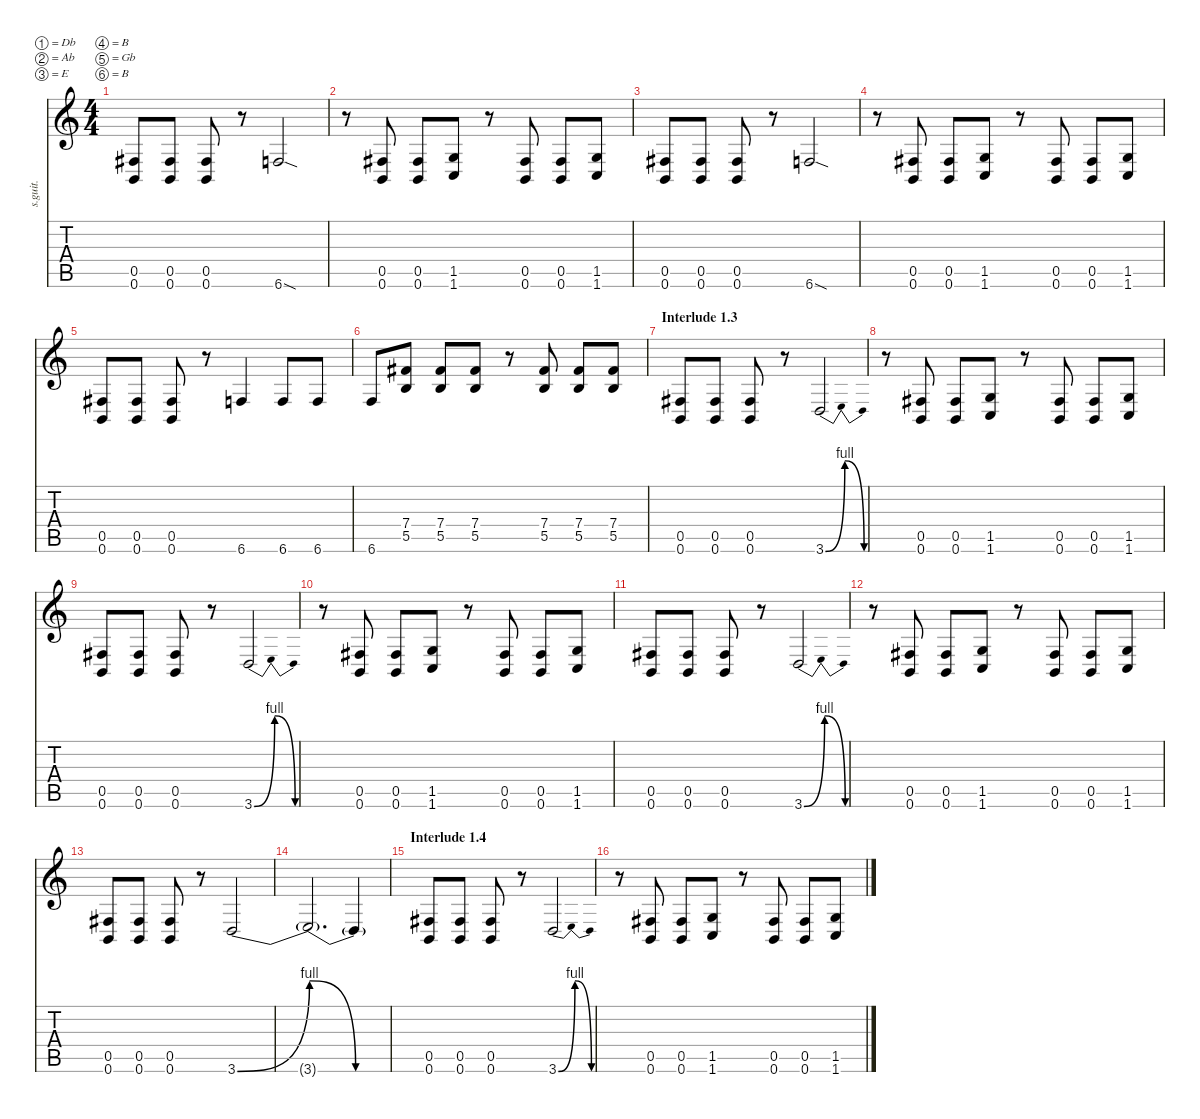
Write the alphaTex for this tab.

\defaultSystemsLayout 4
\hideDynamics
\bracketExtendMode nobrackets
\track ("Josh Brainard" "s.guit.") {instrument distortionguitar}
\staff {score tabs}
\tuning (Db4 Ab3 E3 B2 Gb2 B1)
\ts (4 4)
\tempo (200 hide)
\clef g2
\ks c
(0.5{acc #} 0.6).8{lyrics (0 "") lyrics (1 "") lyrics (2 "") lyrics (3 "") lyrics (4 "") dy f} (0.5{acc #} 0.6).8{lyrics (0 "") lyrics (1 "") lyrics (2 "") lyrics (3 "") lyrics (4 "")} (0.5{acc #} 0.6).8{lyrics (0 "") lyrics (1 "") lyrics (2 "") lyrics (3 "") lyrics (4 "")} r.8 6.6{sod}.2{lyrics (0 "") lyrics (1 "") lyrics (2 "") lyrics (3 "") lyrics (4 "")} |
r.8 (0.5{acc #} 0.6).8{lyrics (0 "") lyrics (1 "") lyrics (2 "") lyrics (3 "") lyrics (4 "")} (0.5{acc #} 0.6).8{lyrics (0 "") lyrics (1 "") lyrics (2 "") lyrics (3 "") lyrics (4 "")} (1.5 1.6).8{lyrics (0 "") lyrics (1 "") lyrics (2 "") lyrics (3 "") lyrics (4 "")} r.8 (0.5{acc #} 0.6).8{lyrics (0 "") lyrics (1 "") lyrics (2 "") lyrics (3 "") lyrics (4 "")} (0.5{acc #} 0.6).8{lyrics (0 "") lyrics (1 "") lyrics (2 "") lyrics (3 "") lyrics (4 "")} (1.5 1.6).8{lyrics (0 "") lyrics (1 "") lyrics (2 "") lyrics (3 "") lyrics (4 "")} |
(0.5{acc #} 0.6).8{lyrics (0 "") lyrics (1 "") lyrics (2 "") lyrics (3 "") lyrics (4 "")} (0.5{acc #} 0.6).8{lyrics (0 "") lyrics (1 "") lyrics (2 "") lyrics (3 "") lyrics (4 "")} (0.5{acc #} 0.6).8{lyrics (0 "") lyrics (1 "") lyrics (2 "") lyrics (3 "") lyrics (4 "")} r.8 6.6{sod}.2{lyrics (0 "") lyrics (1 "") lyrics (2 "") lyrics (3 "") lyrics (4 "")} |
r.8 (0.5{acc #} 0.6).8{lyrics (0 "") lyrics (1 "") lyrics (2 "") lyrics (3 "") lyrics (4 "")} (0.5{acc #} 0.6).8{lyrics (0 "") lyrics (1 "") lyrics (2 "") lyrics (3 "") lyrics (4 "")} (1.5 1.6).8{lyrics (0 "") lyrics (1 "") lyrics (2 "") lyrics (3 "") lyrics (4 "")} r.8 (0.5{acc #} 0.6).8{lyrics (0 "") lyrics (1 "") lyrics (2 "") lyrics (3 "") lyrics (4 "")} (0.5{acc #} 0.6).8{lyrics (0 "") lyrics (1 "") lyrics (2 "") lyrics (3 "") lyrics (4 "")} (1.5 1.6).8{lyrics (0 "") lyrics (1 "") lyrics (2 "") lyrics (3 "") lyrics (4 "")} |
(0.5{acc #} 0.6).8{lyrics (0 "") lyrics (1 "") lyrics (2 "") lyrics (3 "") lyrics (4 "")} (0.5{acc #} 0.6).8{lyrics (0 "") lyrics (1 "") lyrics (2 "") lyrics (3 "") lyrics (4 "")} (0.5{acc #} 0.6).8{lyrics (0 "") lyrics (1 "") lyrics (2 "") lyrics (3 "") lyrics (4 "")} r.8 6.6.4{lyrics (0 "") lyrics (1 "") lyrics (2 "") lyrics (3 "") lyrics (4 "")} 6.6.8{lyrics (0 "") lyrics (1 "") lyrics (2 "") lyrics (3 "") lyrics (4 "")} 6.6.8{lyrics (0 "") lyrics (1 "") lyrics (2 "") lyrics (3 "") lyrics (4 "")} |
6.6.8{lyrics (0 "") lyrics (1 "") lyrics (2 "") lyrics (3 "") lyrics (4 "")} (7.4{acc #} 5.5).8{lyrics (0 "") lyrics (1 "") lyrics (2 "") lyrics (3 "") lyrics (4 "")} (7.4{acc #} 5.5).8{lyrics (0 "") lyrics (1 "") lyrics (2 "") lyrics (3 "") lyrics (4 "")} (7.4{acc #} 5.5).8{lyrics (0 "") lyrics (1 "") lyrics (2 "") lyrics (3 "") lyrics (4 "")} r.8 (7.4{acc #} 5.5).8{lyrics (0 "") lyrics (1 "") lyrics (2 "") lyrics (3 "") lyrics (4 "")} (7.4{acc #} 5.5).8{lyrics (0 "") lyrics (1 "") lyrics (2 "") lyrics (3 "") lyrics (4 "")} (7.4{acc #} 5.5).8{lyrics (0 "") lyrics (1 "") lyrics (2 "") lyrics (3 "") lyrics (4 "")} |
\section ("" "Interlude 1.3")
(0.5{acc #} 0.6).8{lyrics (0 "") lyrics (1 "") lyrics (2 "") lyrics (3 "") lyrics (4 "")} (0.5{acc #} 0.6).8{lyrics (0 "") lyrics (1 "") lyrics (2 "") lyrics (3 "") lyrics (4 "")} (0.5{acc #} 0.6).8{lyrics (0 "") lyrics (1 "") lyrics (2 "") lyrics (3 "") lyrics (4 "")} r.8 3.6{be (bendrelease 0 0 30 4 30 4 60 0)}.2{lyrics (0 "") lyrics (1 "") lyrics (2 "") lyrics (3 "") lyrics (4 "")} |
r.8 (0.5{acc #} 0.6).8{lyrics (0 "") lyrics (1 "") lyrics (2 "") lyrics (3 "") lyrics (4 "")} (0.5{acc #} 0.6).8{lyrics (0 "") lyrics (1 "") lyrics (2 "") lyrics (3 "") lyrics (4 "")} (1.5 1.6).8{lyrics (0 "") lyrics (1 "") lyrics (2 "") lyrics (3 "") lyrics (4 "")} r.8 (0.5{acc #} 0.6).8{lyrics (0 "") lyrics (1 "") lyrics (2 "") lyrics (3 "") lyrics (4 "")} (0.5{acc #} 0.6).8{lyrics (0 "") lyrics (1 "") lyrics (2 "") lyrics (3 "") lyrics (4 "")} (1.5 1.6).8{lyrics (0 "") lyrics (1 "") lyrics (2 "") lyrics (3 "") lyrics (4 "")} |
(0.5{acc #} 0.6).8{lyrics (0 "") lyrics (1 "") lyrics (2 "") lyrics (3 "") lyrics (4 "")} (0.5{acc #} 0.6).8{lyrics (0 "") lyrics (1 "") lyrics (2 "") lyrics (3 "") lyrics (4 "")} (0.5{acc #} 0.6).8{lyrics (0 "") lyrics (1 "") lyrics (2 "") lyrics (3 "") lyrics (4 "")} r.8 3.6{be (bendrelease 0 0 30 4 30 4 60 0)}.2{lyrics (0 "") lyrics (1 "") lyrics (2 "") lyrics (3 "") lyrics (4 "")} |
r.8 (0.5{acc #} 0.6).8{lyrics (0 "") lyrics (1 "") lyrics (2 "") lyrics (3 "") lyrics (4 "")} (0.5{acc #} 0.6).8{lyrics (0 "") lyrics (1 "") lyrics (2 "") lyrics (3 "") lyrics (4 "")} (1.5 1.6).8{lyrics (0 "") lyrics (1 "") lyrics (2 "") lyrics (3 "") lyrics (4 "")} r.8 (0.5{acc #} 0.6).8{lyrics (0 "") lyrics (1 "") lyrics (2 "") lyrics (3 "") lyrics (4 "")} (0.5{acc #} 0.6).8{lyrics (0 "") lyrics (1 "") lyrics (2 "") lyrics (3 "") lyrics (4 "")} (1.5 1.6).8{lyrics (0 "") lyrics (1 "") lyrics (2 "") lyrics (3 "") lyrics (4 "")} |
(0.5{acc #} 0.6).8{lyrics (0 "") lyrics (1 "") lyrics (2 "") lyrics (3 "") lyrics (4 "")} (0.5{acc #} 0.6).8{lyrics (0 "") lyrics (1 "") lyrics (2 "") lyrics (3 "") lyrics (4 "")} (0.5{acc #} 0.6).8{lyrics (0 "") lyrics (1 "") lyrics (2 "") lyrics (3 "") lyrics (4 "")} r.8 3.6{be (bendrelease 0 0 30 4 30 4 60 0)}.2{lyrics (0 "") lyrics (1 "") lyrics (2 "") lyrics (3 "") lyrics (4 "")} |
r.8 (0.5{acc #} 0.6).8{lyrics (0 "") lyrics (1 "") lyrics (2 "") lyrics (3 "") lyrics (4 "")} (0.5{acc #} 0.6).8{lyrics (0 "") lyrics (1 "") lyrics (2 "") lyrics (3 "") lyrics (4 "")} (1.5 1.6).8{lyrics (0 "") lyrics (1 "") lyrics (2 "") lyrics (3 "") lyrics (4 "")} r.8 (0.5{acc #} 0.6).8{lyrics (0 "") lyrics (1 "") lyrics (2 "") lyrics (3 "") lyrics (4 "")} (0.5{acc #} 0.6).8{lyrics (0 "") lyrics (1 "") lyrics (2 "") lyrics (3 "") lyrics (4 "")} (1.5 1.6).8{lyrics (0 "") lyrics (1 "") lyrics (2 "") lyrics (3 "") lyrics (4 "")} |
(0.5{acc #} 0.6).8{lyrics (0 "") lyrics (1 "") lyrics (2 "") lyrics (3 "") lyrics (4 "")} (0.5{acc #} 0.6).8{lyrics (0 "") lyrics (1 "") lyrics (2 "") lyrics (3 "") lyrics (4 "")} (0.5{acc #} 0.6).8{lyrics (0 "") lyrics (1 "") lyrics (2 "") lyrics (3 "") lyrics (4 "")} r.8 3.6{be (bend 0 0 15 4)}.2{lyrics (0 "") lyrics (1 "") lyrics (2 "") lyrics (3 "") lyrics (4 "")} |
3.6{be (release 0 4 30 0) t}.2{d lyrics (0 "") lyrics (1 "") lyrics (2 "") lyrics (3 "") lyrics (4 "")} 3.6{be (hold 0 0 60 0) t}.4{lyrics (0 "") lyrics (1 "") lyrics (2 "") lyrics (3 "") lyrics (4 "")} |
\section ("" "Interlude 1.4")
(0.5{acc #} 0.6).8{lyrics (0 "") lyrics (1 "") lyrics (2 "") lyrics (3 "") lyrics (4 "")} (0.5{acc #} 0.6).8{lyrics (0 "") lyrics (1 "") lyrics (2 "") lyrics (3 "") lyrics (4 "")} (0.5{acc #} 0.6).8{lyrics (0 "") lyrics (1 "") lyrics (2 "") lyrics (3 "") lyrics (4 "")} r.8 3.6{be (bendrelease 0 0 30 4 30 4 60 0)}.2{lyrics (0 "") lyrics (1 "") lyrics (2 "") lyrics (3 "") lyrics (4 "")} |
r.8 (0.5{acc #} 0.6).8{lyrics (0 "") lyrics (1 "") lyrics (2 "") lyrics (3 "") lyrics (4 "")} (0.5{acc #} 0.6).8{lyrics (0 "") lyrics (1 "") lyrics (2 "") lyrics (3 "") lyrics (4 "")} (1.5 1.6).8{lyrics (0 "") lyrics (1 "") lyrics (2 "") lyrics (3 "") lyrics (4 "")} r.8 (0.5{acc #} 0.6).8{lyrics (0 "") lyrics (1 "") lyrics (2 "") lyrics (3 "") lyrics (4 "")} (0.5{acc #} 0.6).8{lyrics (0 "") lyrics (1 "") lyrics (2 "") lyrics (3 "") lyrics (4 "")} (1.5 1.6).8{lyrics (0 "") lyrics (1 "") lyrics (2 "") lyrics (3 "") lyrics (4 "")}
